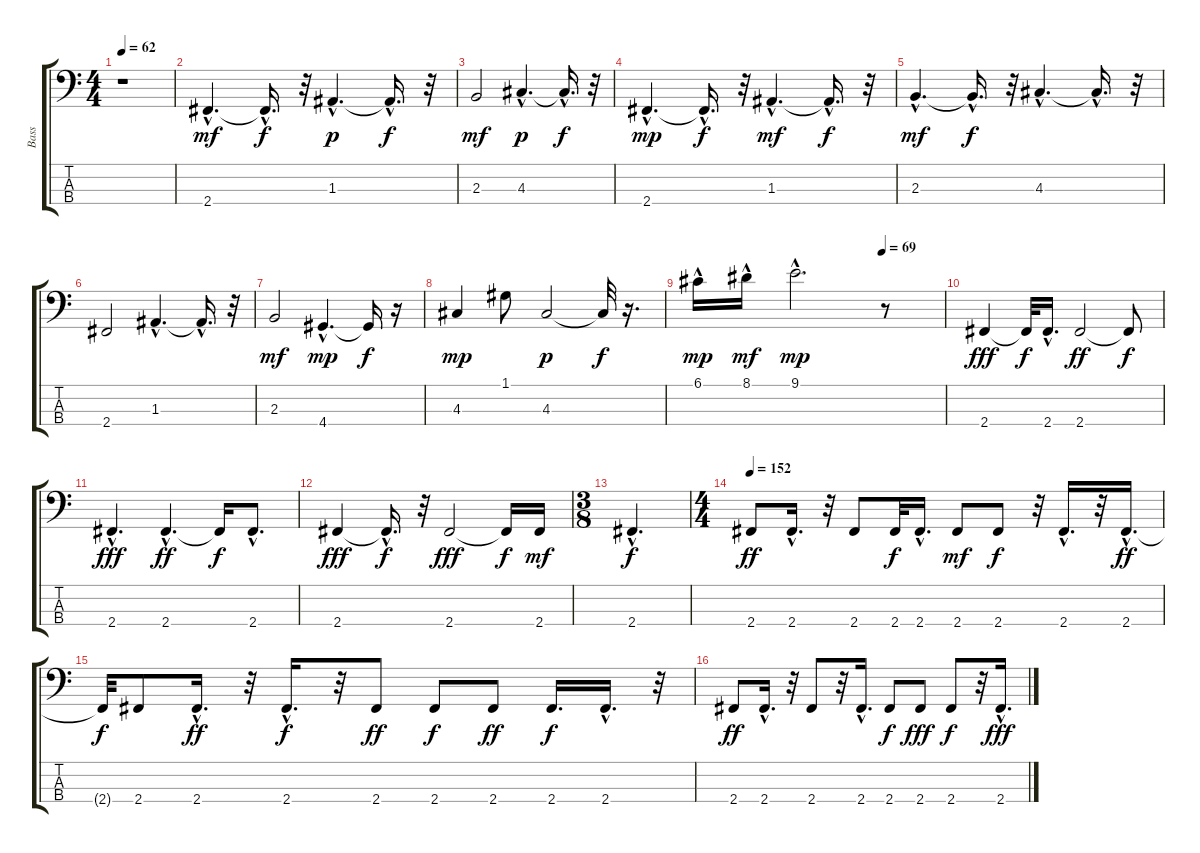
\track ("Bass" "Bass") {instrument fretlessbass}
\staff {score tabs}
\tuning (G2 D2 A1 E1) {hide}
\ts (4 4)
\tempo 62
\clef f4
\ks c
r.1{dy mf instrument fretlessbass} |
2.4{hac}.4{d} 2.4{hac t}.16{d dy f} r.32 1.3{hac}.4{d dy p} 1.3{hac t}.16{d dy f} r.32 |
2.3.2{dy mf} 4.3{hac}.4{d dy p} 4.3{hac t}.16{d dy f} r.32 |
2.4{hac}.4{d dy mp} 2.4{hac t}.16{d dy f} r.32 1.3{hac}.4{d dy mf} 1.3{hac t}.16{d dy f} r.32 |
2.3{hac}.4{d dy mf} 2.3{hac t}.16{d dy f} r.32 4.3{hac}.4{d} 4.3{hac t}.16{d} r.32 |
2.4.2 1.3{hac}.4{d} 1.3{hac t}.16{d} r.32 |
2.3.2{dy mf} 4.4{hac}.4{d dy mp} 4.4{t}.16{dy f} r.16 |
4.3.4{dy mp} 1.1.8 4.3.2{dy p} 4.3{t}.32{dy f} r.16{d} |
\tempo (69 0.75)
6.1{hac}.16{dy mp} 8.1{hac}.16{dy mf} 9.1{hac}.2{d dy mp} r.8 |
2.4.4{dy fff} 2.4{t}.32{dy f} 2.4{hac}.16{d} 2.4.2{dy ff} 2.4{t}.8{dy f} |
2.4{hac}.4{d dy fff} 2.4{hac}.4{d dy ff} 2.4{t}.16{dy f} 2.4{hac}.8{d} |
2.4.4{dy fff} 2.4{hac t}.16{d dy f} r.32 2.4.2{dy fff} 2.4{t}.16{dy f} 2.4.16{dy mf} |
\ts (3 8)
2.4{hac}.4{d dy f} |
\ts (4 4)
\tempo 152
2.4.8{dy ff} 2.4{hac}.16{d} r.32 2.4.8 2.4.32{dy f} 2.4{hac}.16{d} 2.4.8{dy mf} 2.4.8{dy f} r.32 2.4{hac}.16{d} r.32 2.4{hac}.16{d dy ff} |
2.4{t}.32{dy f} 2.4.8 2.4{hac}.16{d dy ff} r.32 2.4{hac}.16{d dy f} r.32 2.4.8{dy ff} 2.4.8{dy f} 2.4.8{dy ff} 2.4.16{d dy f} 2.4{hac}.16{d} r.32 |
2.4.8{dy ff} 2.4{hac}.16{d} r.32 2.4.8 r.32 2.4{hac}.16{d} 2.4.8{dy f} 2.4.8{dy fff} 2.4.8{dy f} r.32 2.4{hac}.16{d dy fff}
